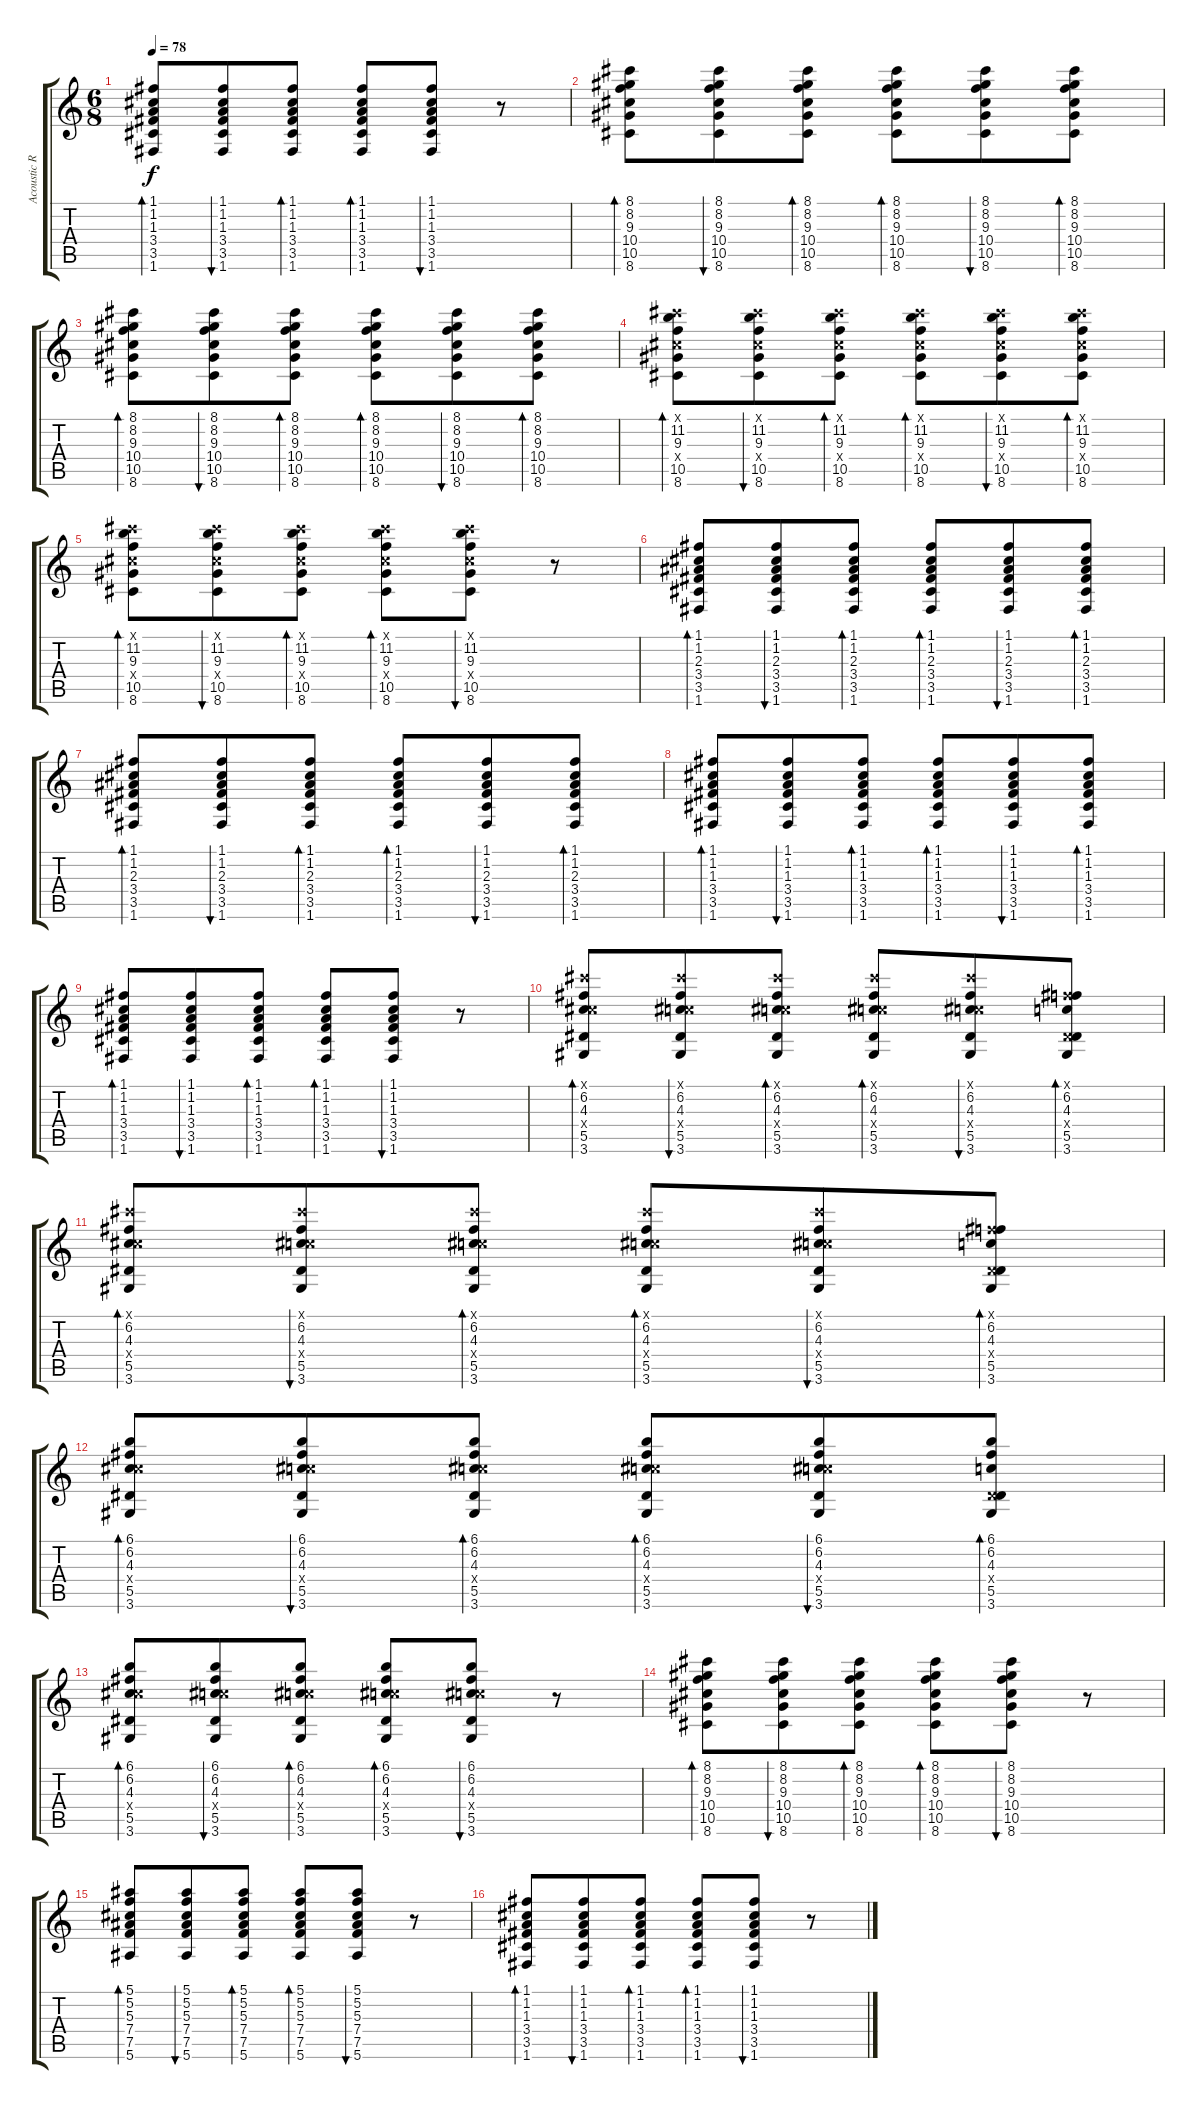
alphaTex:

\track ("Acoustic Rhy." "Acoustic R") {instrument acousticguitarsteel}
\staff {score tabs}
\tuning (F4 C4 Ab3 Eb3 Bb2 F2) {hide}
\ts (6 8)
\tempo 78
\clef g2
\ks c
(1.1 1.2 1.3 3.4 3.5 1.6).8{bd 30 dy f} (1.1 1.2 1.3 3.4 3.5 1.6).8{bu 30} (1.1 1.2 1.3 3.4 3.5 1.6).8{bd 30} (1.1 1.2 1.3 3.4 3.5 1.6).8{bd 30} (1.1 1.2 1.3 3.4 3.5 1.6).8{bu 30} r.8 |
(8.1 8.2 9.3 10.4 10.5 8.6).8{bd 30} (8.1 8.2 9.3 10.4 10.5 8.6).8{bu 30} (8.1 8.2 9.3 10.4 10.5 8.6).8{bd 30} (8.1 8.2 9.3 10.4 10.5 8.6).8{bd 30} (8.1 8.2 9.3 10.4 10.5 8.6).8{bu 30} (8.1 8.2 9.3 10.4 10.5 8.6).8{bd 30} |
(8.1 8.2 9.3 10.4 10.5 8.6).8{bd 30} (8.1 8.2 9.3 10.4 10.5 8.6).8{bu 30} (8.1 8.2 9.3 10.4 10.5 8.6).8{bd 30} (8.1 8.2 9.3 10.4 10.5 8.6).8{bd 30} (8.1 8.2 9.3 10.4 10.5 8.6).8{bu 30} (8.1 8.2 9.3 10.4 10.5 8.6).8{bd 30} |
(8.1{x} 11.2 9.3 10.4{x} 10.5 8.6).8{bd 30} (8.1{x} 11.2 9.3 10.4{x} 10.5 8.6).8{bu 30} (8.1{x} 11.2 9.3 10.4{x} 10.5 8.6).8{bd 30} (8.1{x} 11.2 9.3 10.4{x} 10.5 8.6).8{bd 30} (8.1{x} 11.2 9.3 10.4{x} 10.5 8.6).8{bu 30} (8.1{x} 11.2 9.3 10.4{x} 10.5 8.6).8{bd 30} |
(8.1{x} 11.2 9.3 10.4{x} 10.5 8.6).8{bd 30} (8.1{x} 11.2 9.3 10.4{x} 10.5 8.6).8{bu 30} (8.1{x} 11.2 9.3 10.4{x} 10.5 8.6).8{bd 30} (8.1{x} 11.2 9.3 10.4{x} 10.5 8.6).8{bd 30} (8.1{x} 11.2 9.3 10.4{x} 10.5 8.6).8{bu 30} r.8 |
(1.1 1.2 2.3 3.4 3.5 1.6).8{bd 30} (1.1 1.2 2.3 3.4 3.5 1.6).8{bu 30} (1.1 1.2 2.3 3.4 3.5 1.6).8{bd 30} (1.1 1.2 2.3 3.4 3.5 1.6).8{bd 30} (1.1 1.2 2.3 3.4 3.5 1.6).8{bu 30} (1.1 1.2 2.3 3.4 3.5 1.6).8{bd 30} |
(1.1 1.2 2.3 3.4 3.5 1.6).8{bd 30} (1.1 1.2 2.3 3.4 3.5 1.6).8{bu 30} (1.1 1.2 2.3 3.4 3.5 1.6).8{bd 30} (1.1 1.2 2.3 3.4 3.5 1.6).8{bd 30} (1.1 1.2 2.3 3.4 3.5 1.6).8{bu 30} (1.1 1.2 2.3 3.4 3.5 1.6).8{bd 30} |
(1.1 1.2 1.3 3.4 3.5 1.6).8{bd 30} (1.1 1.2 1.3 3.4 3.5 1.6).8{bu 30} (1.1 1.2 1.3 3.4 3.5 1.6).8{bd 30} (1.1 1.2 1.3 3.4 3.5 1.6).8{bd 30} (1.1 1.2 1.3 3.4 3.5 1.6).8{bu 30} (1.1 1.2 1.3 3.4 3.5 1.6).8{bd 30} |
(1.1 1.2 1.3 3.4 3.5 1.6).8{bd 30} (1.1 1.2 1.3 3.4 3.5 1.6).8{bu 30} (1.1 1.2 1.3 3.4 3.5 1.6).8{bd 30} (1.1 1.2 1.3 3.4 3.5 1.6).8{bd 30} (1.1 1.2 1.3 3.4 3.5 1.6).8{bu 30} r.8 |
(8.1{x} 6.2 4.3 10.4{x} 5.5 3.6).8{bd 30} (8.1{x} 6.2 4.3 10.4{x} 5.5 3.6).8{bu 30} (8.1{x} 6.2 4.3 10.4{x} 5.5 3.6).8{bd 30} (8.1{x} 6.2 4.3 10.4{x} 5.5 3.6).8{bd 30} (8.1{x} 6.2 4.3 10.4{x} 5.5 3.6).8{bu 30} (0.1{x} 6.2 4.3 0.4{x} 5.5 3.6).8{bd 60} |
(8.1{x} 6.2 4.3 10.4{x} 5.5 3.6).8{bd 30} (8.1{x} 6.2 4.3 10.4{x} 5.5 3.6).8{bu 30} (8.1{x} 6.2 4.3 10.4{x} 5.5 3.6).8{bd 30} (8.1{x} 6.2 4.3 10.4{x} 5.5 3.6).8{bd 30} (8.1{x} 6.2 4.3 10.4{x} 5.5 3.6).8{bu 30} (0.1{x} 6.2 4.3 0.4{x} 5.5 3.6).8{bd 60} |
(6.1 6.2 4.3 10.4{x} 5.5 3.6).8{bd 30} (6.1 6.2 4.3 10.4{x} 5.5 3.6).8{bu 30} (6.1 6.2 4.3 10.4{x} 5.5 3.6).8{bd 30} (6.1 6.2 4.3 10.4{x} 5.5 3.6).8{bd 30} (6.1 6.2 4.3 10.4{x} 5.5 3.6).8{bu 30} (6.1 6.2 4.3 0.4{x} 5.5 3.6).8{bd 60} |
(6.1 6.2 4.3 10.4{x} 5.5 3.6).8{bd 30} (6.1 6.2 4.3 10.4{x} 5.5 3.6).8{bu 30} (6.1 6.2 4.3 10.4{x} 5.5 3.6).8{bd 30} (6.1 6.2 4.3 10.4{x} 5.5 3.6).8{bd 30} (6.1 6.2 4.3 10.4{x} 5.5 3.6).8{bu 30} r.8 |
(8.1 8.2 9.3 10.4 10.5 8.6).8{bd 30} (8.1 8.2 9.3 10.4 10.5 8.6).8{bu 30} (8.1 8.2 9.3 10.4 10.5 8.6).8{bd 30} (8.1 8.2 9.3 10.4 10.5 8.6).8{bd 30} (8.1 8.2 9.3 10.4 10.5 8.6).8{bu 30} r.8 |
(5.1 5.2 5.3 7.4 7.5 5.6).8{bd 30} (5.1 5.2 5.3 7.4 7.5 5.6).8{bu 30} (5.1 5.2 5.3 7.4 7.5 5.6).8{bd 30} (5.1 5.2 5.3 7.4 7.5 5.6).8{bd 30} (5.1 5.2 5.3 7.4 7.5 5.6).8{bu 30} r.8 |
(1.1 1.2 1.3 3.4 3.5 1.6).8{bd 30} (1.1 1.2 1.3 3.4 3.5 1.6).8{bu 30} (1.1 1.2 1.3 3.4 3.5 1.6).8{bd 30} (1.1 1.2 1.3 3.4 3.5 1.6).8{bd 30} (1.1 1.2 1.3 3.4 3.5 1.6).8{bu 30} r.8
